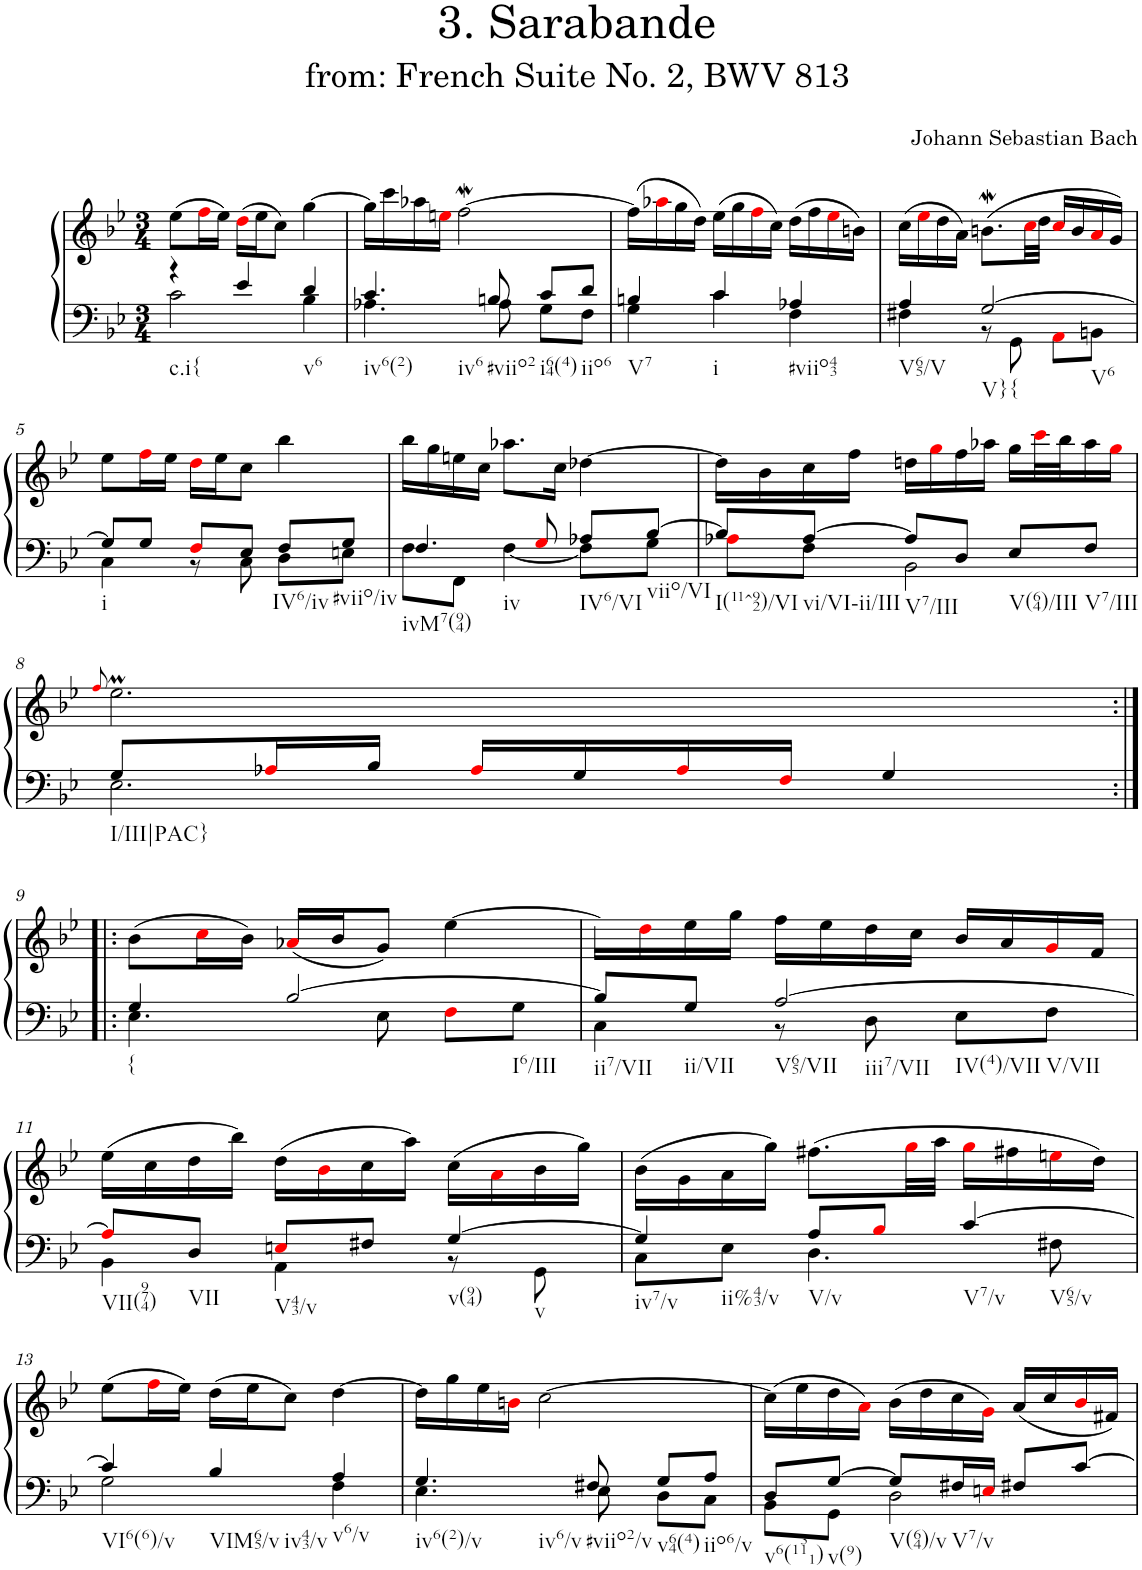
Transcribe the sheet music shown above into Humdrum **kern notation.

**kern	**kern
*part1	*part1
*staff2	*staff1
*I"Piano	*
*I'Pno.	*
*clefF4	*clefG2
*k[b-e-]	*k[b-e-]
*M3/4	*M3/4
=1	=1
*^	*
!LO:TX:b:t=c.i{	!	!
4r	2c\	(8ee-\L
.	.	16ffi\L
.	.	16ee-\JJ)
4e-/	.	(16ddi\LL
.	.	16ee-\J
.	.	8cc\J)
!LO:TX:b:t=v6	!	!
4d/	4B-\	[4gg\
=2	=2	=2
!LO:TX:b:t=iv6(2)	!	!
!LO:TX:b:t=iv6	!	!
4.c/	4.A-X\	16gg\LL]
.	.	16ccc\
.	.	16aa-X\
.	.	16eeni\JJ
.	.	[2ffW\
!LO:TX:b:t=#viio2	!	!
8Bn/	8A-\	.
!LO:TX:b:t=i64(4)	!	!
8c/L	8G\L	.
!LO:TX:b:t=iio6	!	!
8d/J	8F\J	.
=3	=3	=3
!LO:TX:b:t=V7	!	!
4Bn/	4G\	(16ff\LL]
.	.	16aa-Xi\
.	.	16gg\
.	.	16dd\JJ)
!LO:TX:b:t=i	!	!
4c/	4c\	(16ee-\LL
.	.	16gg\
.	.	16ffi\
.	.	16cc\JJ)
!LO:TX:b:t=#viio43	!	!
4A-X/	4F\	(16dd\LL
.	.	16ff\
.	.	16ee-i\
.	.	16bn\JJ)
=4	=4	=4
!LO:TX:b:t=V65/V	!	!
4A/	4F#X\	(16cc\LL
.	.	16ee-i\
.	.	16dd\
.	.	16a\JJ)
!LO:TX:b:t=V}{	!	!
!LO:TX:b:t=V6	!	!
[2G/	8r	(8.bnW\L
.	8GG\	.
.	.	32cci\LL
.	.	32dd\JJJ
.	8AAi\L	16cci/LL
.	.	16b/
.	8BBn\J	16ai/
.	.	16g/JJ)
!!LO:LB:g=z
=5	=5	=5
!LO:TX:b:t=i	!	!
8G/L]	4C\	8ee-\L
8G/J	.	16ffi\L
.	.	16ee-\JJ
8Fi/L	8r	16ddi\LL
.	.	16ee-\J
8E-/J	8C\	8cc\J
!LO:TX:b:t=IV6/iv	!	!
8F/L	8D\L	4bb-\
!LO:TX:b:t=#viio/iv	!	!
8G/J	8En\J	.
=6	=6	=6
!LO:TX:b:t=ivM7(94)	!	!
!LO:TX:b:t=iv	!	!
4.F/	8F\L	16bb-\LL
.	.	16gg\
.	8FF\J	16een\
.	.	16cc\JJ
.	[4F\	8.aa-X\L
8Gi/	.	.
.	.	16cc\Jk
!LO:TX:b:t=IV6/VI	!	!
8A-X/L	8F\L]	[4dd-X\
!LO:TX:b:t=viio/VI	!	!
[8B-/J	8G\J	.
=7	=7	=7
!LO:TX:b:t=I(11^92)/VI	!	!
8B-/L]	8A-Xi\L	16dd-\LL]
.	.	16b-\
!LO:TX:b:t=vi/VI-ii/III	!	!
[8A-/J	8F\J	16cc\
.	.	16ff\JJ
!LO:TX:b:t=V7/III	!	!
8A-/L]	2BB-\	16ddn\LL
.	.	16ggi\
8D/J	.	16ff\
.	.	16aa-X\JJ
!LO:TX:b:t=V(64)/III	!	!
8E-/L	.	16gg\LL
.	.	32ccci\L
.	.	32bb-\J
!LO:TX:b:t=V7/III	!	!
8F/J	.	16aa-\
.	.	16ggi\JJ
!!LO:LB:g=z
=8	=8	=8
.	.	8qffi/
!LO:TX:b:t=I/III|PAC}	!	!
8G/L	2.E-\	2.ee-M\
16A-Xi/L	.	.
16B-/JJ	.	.
16A-i/LL	.	.
16G/	.	.
16A-i/	.	.
16Fi/JJ	.	.
4G/	.	.
!!LO:LB:g=z
=9:|!|:	=9:|!|:	=9:|!|:
!LO:TX:b:t=I6/III	!	!
4G/	4.E-\	(8b-\L
.	.	16cci\L
.	.	16b-\JJ)
!LO:TX:b:t={	!	!
[2B-/	.	(16a-Xi/LL
.	.	16b-/J
.	8E-\	8g/J)
.	8Fi\L	[4ee-\
.	8G\J	.
=10	=10	=10
!LO:TX:b:t=ii7/VII	!	!
8B-/L]	4C\	16ee-\LL]
.	.	16ddi\
!LO:TX:b:t=ii/VII	!	!
8G/J	.	16ee-\
.	.	16gg\JJ
!LO:TX:b:t=V65/VII	!	!
!LO:TX:b:t=iii7/VII	!	!
!LO:TX:b:t=IV(4)/VII	!	!
!LO:TX:b:t=V/VII	!	!
[2A/	8r	16ff\LL
.	.	16ee-\
.	8D\	16dd\
.	.	16cc\JJ
.	8E-\L	16b-/LL
.	.	16a/
.	8F\J	16gi/
.	.	16f/JJ
!!LO:LB:g=z
=11	=11	=11
!LO:TX:b:t=VII(974)	!	!
8Ai/L]	4BB-\	(16ee-\LL
.	.	16cc\
!LO:TX:b:t=VII	!	!
8D/J	.	16dd\
.	.	16bb-\JJ)
!LO:TX:b:t=V43/v	!	!
8Eni/L	4AA\	(16dd\LL
.	.	16b-i\
8F#X/J	.	16cc\
.	.	16aa\JJ)
!LO:TX:b:t=v(94)	!	!
!LO:TX:b:t=v	!	!
[4G/	8r	(16cc\LL
.	.	16ai\
.	8GG\	16b-\
.	.	16gg\JJ)
=12	=12	=12
!LO:TX:b:t=iv7/v	!	!
!LO:TX:b:t=ii%43/v	!	!
4G/]	8C\L	(16b-\LL
.	.	16g\
.	8E-\J	16a\
.	.	16gg\JJ)
!LO:TX:b:t=V/v	!	!
8A/L	4.D\	(8.ff#X\L
8B-i/J	.	.
.	.	32ggi\LL
.	.	32aa\JJJ
!LO:TX:b:t=V7/v	!	!
!LO:TX:b:t=V65/v	!	!
[4c/	.	16ggi\LL
.	.	16ff#X\
.	8F#X\	16eeni\
.	.	16dd\JJ)
!!LO:LB:g=z
=13	=13	=13
!LO:TX:b:t=VI6(6)/v	!	!
4c/]	2G\	(8ee-\L
.	.	16ffi\L
.	.	16ee-\JJ)
!LO:TX:b:t=VIM65/v	!	!
!LO:TX:b:t=iv43/v	!	!
4B-/	.	(16dd\LL
.	.	16ee-\J
.	.	8cc\J)
!LO:TX:b:t=v6/v	!	!
4A/	4F\	[4dd\
=14	=14	=14
!LO:TX:b:t=iv6(2)/v	!	!
!LO:TX:b:t=iv6/v	!	!
4.G/	4.E-\	16dd\LL]
.	.	16gg\
.	.	16ee-\
.	.	16bni\JJ
.	.	[2cc\
!LO:TX:b:t=#viio2/v	!	!
8F#X/	8E-\	.
!LO:TX:b:t=v64(4)	!	!
8G/L	8D\L	.
!LO:TX:b:t=iio6/v	!	!
8A/J	8C\J	.
=15	=15	=15
!LO:TX:b:t=v6(1311)	!	!
8D/L	8BB-\L	(16cc\LL]
.	.	16ee-\
!LO:TX:b:t=v(9)	!	!
[8G/J	8GG\J	16dd\
.	.	16ai\JJ)
!LO:TX:b:t=V(64)/v	!	!
8G/L]	2D\	(16b-\LL
.	.	16dd\
!LO:TX:b:t=V7/v	!	!
16F#X/L	.	16cc\
16Eni/JJ	.	16gi\JJ)
8F#X/L	.	(16a/LL
.	.	16cc/
[8c/J	.	16b-i/
.	.	16f#X/JJ)
*v	*v	*
=	=
*-	*-
